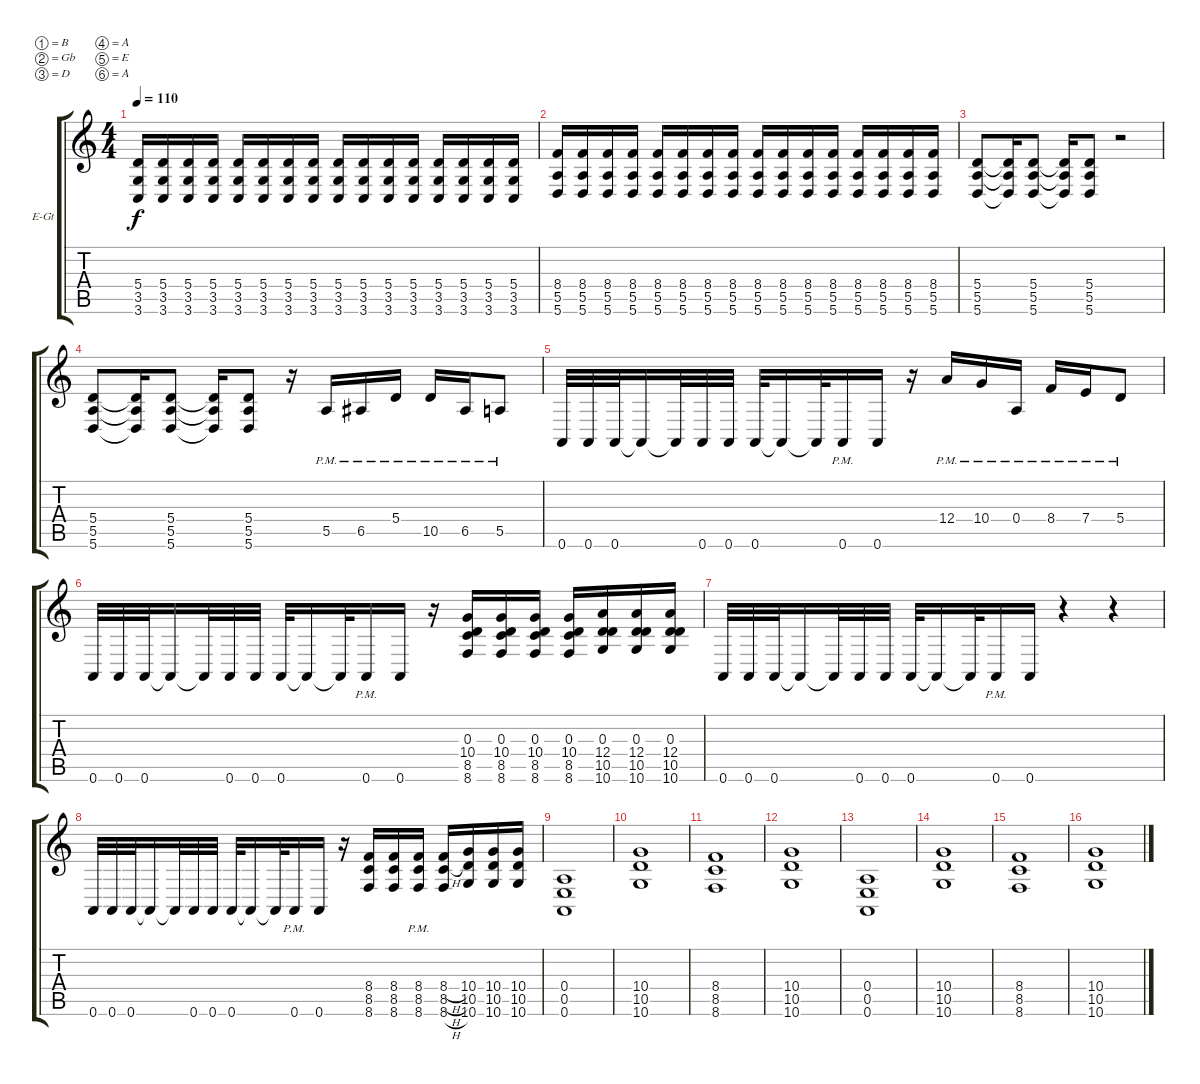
\defaultSystemsLayout 4
\bracketExtendMode groupsimilarinstruments
\firstSystemTrackNameOrientation horizontal
\otherSystemsTrackNameOrientation horizontal
\track ("Right Guitar " "E-Gt") {instrument distortionguitar}
\staff {score tabs}
\tuning (B3 Gb3 D3 A2 E2 A1)
\ts (4 4)
\tempo 110
\clef g2
\ks c
(3.6 3.5 5.4).16{dy f} (3.6 3.5 5.4).16 (3.6 3.5 5.4).16 (3.6 3.5 5.4).16 (3.6 3.5 5.4).16 (3.6 3.5 5.4).16 (3.6 3.5 5.4).16 (3.6 3.5 5.4).16 (3.6 3.5 5.4).16 (3.6 3.5 5.4).16 (3.6 3.5 5.4).16 (3.6 3.5 5.4).16 (3.6 3.5 5.4).16 (3.6 3.5 5.4).16 (3.6 3.5 5.4).16 (3.6 3.5 5.4).16 |
(5.6 5.5 8.4).16 (5.6 5.5 8.4).16 (5.6 5.5 8.4).16 (5.6 5.5 8.4).16 (5.6 5.5 8.4).16 (5.6 5.5 8.4).16 (5.6 5.5 8.4).16 (5.6 5.5 8.4).16 (5.6 5.5 8.4).16 (5.6 5.5 8.4).16 (5.6 5.5 8.4).16 (5.6 5.5 8.4).16 (5.6 5.5 8.4).16 (5.6 5.5 8.4).16 (5.6 5.5 8.4).16 (5.6 5.5 8.4).16 |
(5.6 5.5 5.4).8 (5.6{t} 5.5{t} 5.4{t}).16 (5.4 5.5 5.6).8 (5.4{t} 5.5{t} 5.6{t}).16 (5.6 5.5 5.4).8 r.2 |
(5.6 5.5 5.4).8 (5.6{t} 5.5{t} 5.4{t}).16 (5.4 5.5 5.6).8 (5.4{t} 5.5{t} 5.6{t}).16 (5.6 5.5 5.4).8 r.16 5.5{pm}.16 6.5{pm}.16 5.4{pm}.16 10.5{pm}.16 6.5{pm}.16 5.5{pm}.8 |
0.6.32 0.6.32 0.6.32 0.6{t}.16 0.6{t}.32 0.6.32 0.6.32 0.6.32 0.6{t}.16 0.6{t}.32 0.6{pm}.16 0.6.16 r.16 12.4{pm}.16 10.4{pm}.16 0.4{pm}.16 8.4{pm}.16 7.4{pm}.16 5.4{pm}.8 |
0.6.32 0.6.32 0.6.32 0.6{t}.16 0.6{t}.32 0.6.32 0.6.32 0.6.32 0.6{t}.16 0.6{t}.32 0.6{pm}.16 0.6.16 r.16 (10.4 8.6 8.5 0.3).16 (10.4 8.5 8.6 0.3).16 (8.6 8.5 10.4 0.3).16 (8.6 8.5 10.4 0.3).16 (12.4 10.5 10.6 0.3).16 (10.6 10.5 12.4 0.3).16 (12.4 10.5 10.6 0.3).16 |
0.6.32 0.6.32 0.6.32 0.6{t}.16 0.6{t}.32 0.6.32 0.6.32 0.6.32 0.6{t}.16 0.6{t}.32 0.6{pm}.16 0.6.16 r.4 r.4 |
0.6.32 0.6.32 0.6.32 0.6{t}.16 0.6{t}.32 0.6.32 0.6.32 0.6.32 0.6{t}.16 0.6{t}.32 0.6{pm}.16 0.6.16 r.16 (8.6 8.5 8.4).16 (8.6 8.5 8.4).16 (8.6{pm} 8.5{pm} 8.4{pm}).16 (8.6{h} 8.4{h} 8.5{h}).16 (10.6 10.5 10.4).16 (10.6 10.4 10.5).16 (10.6 10.4 10.5).16 |
(0.6 0.5 0.4).1 |
(10.6 10.5 10.4).1 |
(8.6 8.5 8.4).1 |
(10.6 10.5 10.4).1 |
(0.6 0.5 0.4).1 |
(10.6 10.5 10.4).1 |
(8.6 8.5 8.4).1 |
(10.6 10.5 10.4).1
